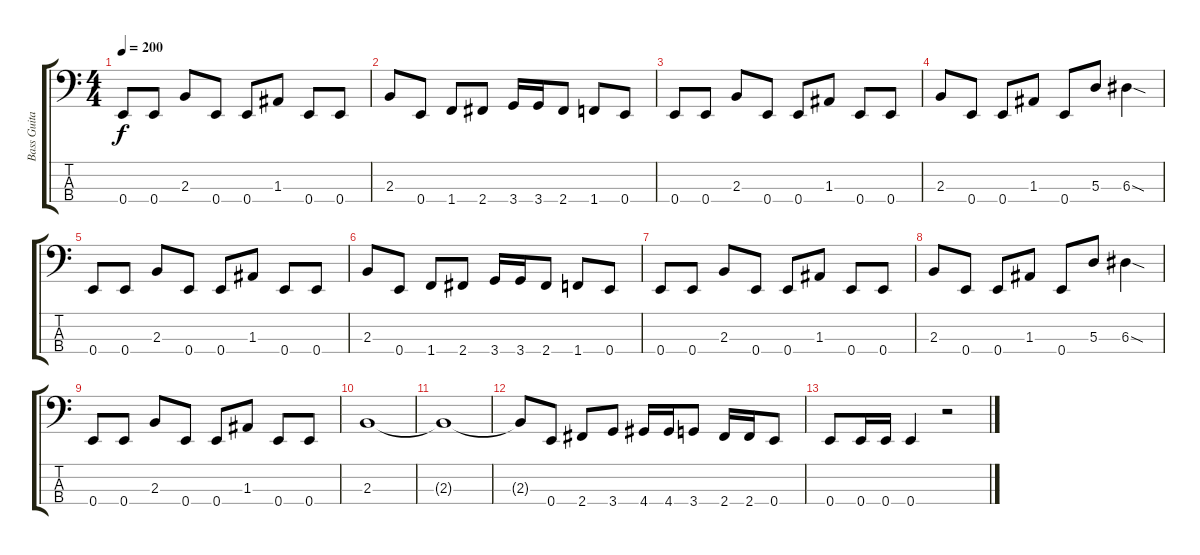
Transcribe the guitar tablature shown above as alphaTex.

\track ("Bass Guitar" "Bass Guita") {instrument electricbassfinger}
\staff {score tabs}
\tuning (G2 D2 A1 E1) {hide}
\ts (4 4)
\tempo 200
\clef f4
\ks c
0.4.8{dy f} 0.4.8 2.3.8 0.4.8 0.4.8 1.3.8 0.4.8 0.4.8 |
2.3.8 0.4.8 1.4.8 2.4.8 3.4.16 3.4.16 2.4.8 1.4.8 0.4.8 |
0.4.8 0.4.8 2.3.8 0.4.8 0.4.8 1.3.8 0.4.8 0.4.8 |
2.3.8 0.4.8 0.4.8 1.3.8 0.4.8 5.3.8 6.3{sod}.4 |
0.4.8 0.4.8 2.3.8 0.4.8 0.4.8 1.3.8 0.4.8 0.4.8 |
2.3.8 0.4.8 1.4.8 2.4.8 3.4.16 3.4.16 2.4.8 1.4.8 0.4.8 |
0.4.8 0.4.8 2.3.8 0.4.8 0.4.8 1.3.8 0.4.8 0.4.8 |
2.3.8 0.4.8 0.4.8 1.3.8 0.4.8 5.3.8 6.3{sod}.4 |
0.4.8 0.4.8 2.3.8 0.4.8 0.4.8 1.3.8 0.4.8 0.4.8 |
2.3.1 |
2.3{t}.1 |
2.3{t}.8 0.4.8 2.4.8 3.4.8 4.4.16 4.4.16 3.4.8 2.4.16 2.4.16 0.4.8 |
0.4.8 0.4.16 0.4.16 0.4.4 r.2
